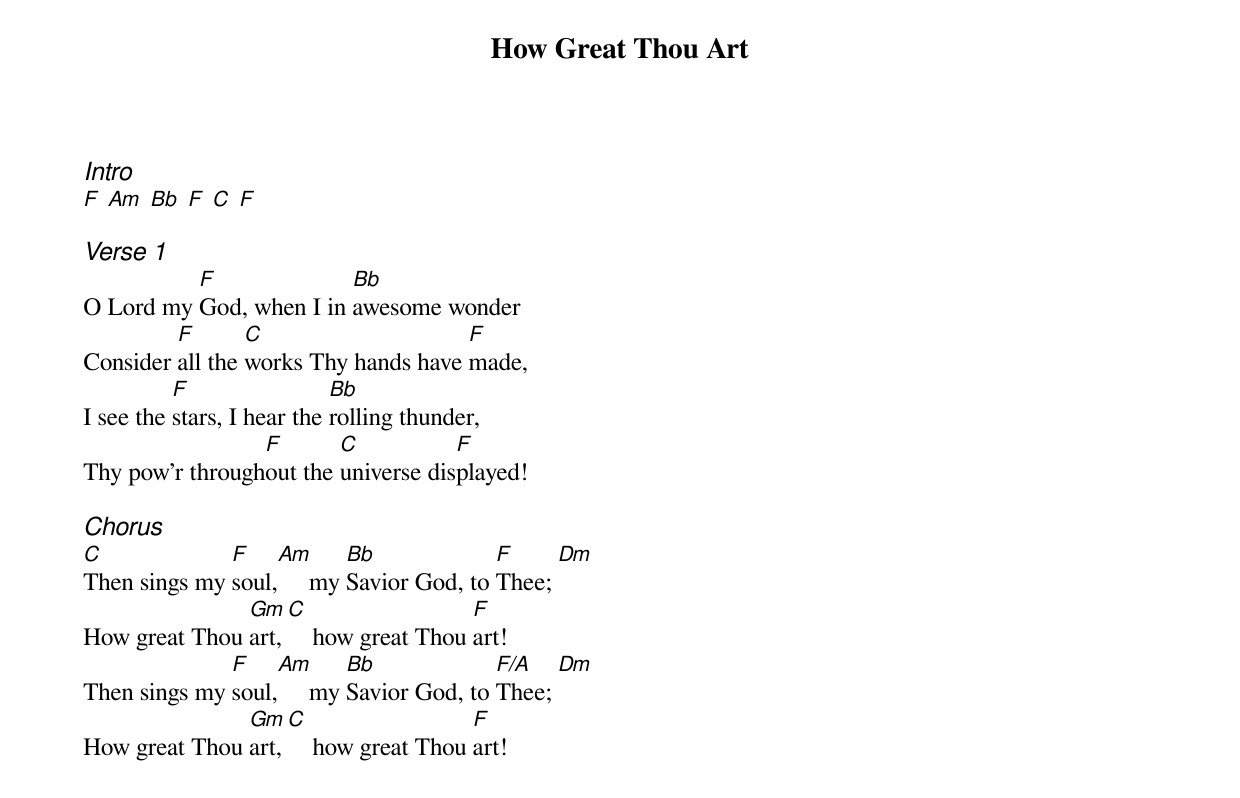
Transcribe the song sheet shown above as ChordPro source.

{title: How Great Thou Art}
{ng}
{columns: 1}

{ci:Intro}
[F] [Am] [Bb] [F] [C] [F]

{ci:Verse 1}
O Lord my [F]God, when I in [Bb]awesome wonder
Consider [F]all the [C]works Thy hands have [F]made,
I see the [F]stars, I hear the [Bb]rolling thunder,
Thy pow’r through[F]out the [C]universe dis[F]played!

{ci:Chorus}
[C]Then sings my [F]soul,[Am]     my [Bb]Savior God, to [F]Thee; [Dm]
How great Thou [Gm]art,[C]    how great Thou [F]art!
Then sings my [F]soul,[Am]     my [Bb]Savior God, to [F/A]Thee; [Dm]
How great Thou [Gm]art,[C]    how great Thou [F]art!
